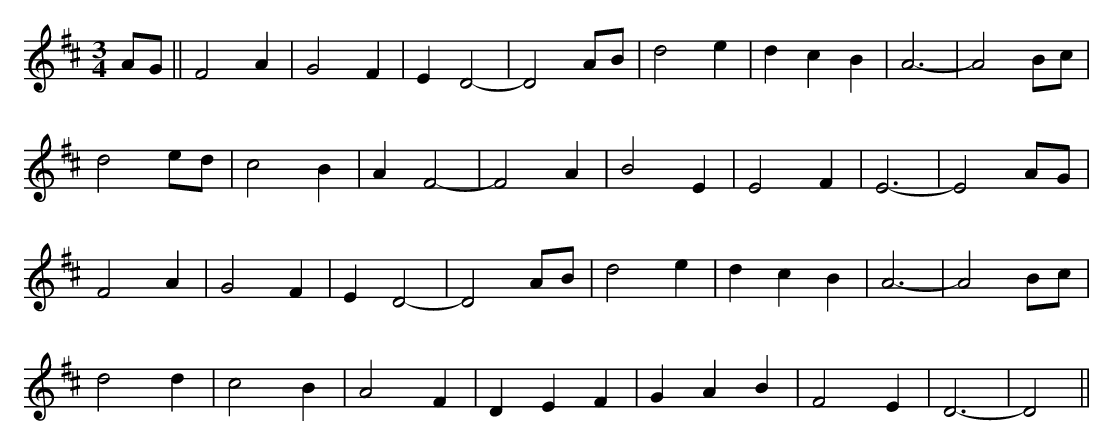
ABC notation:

X:1
M:3/4
K:D
AG||F4A2|G4F2|E2D4-|D4AB|d4e2|d2c2B2|A6-|A4Bc|
d4ed|c4B2|A2F4-|F4A2|B4E2|E4F2|E6-|E4AG|
F4A2|G4F2|E2D4-|D4AB|d4e2|d2c2B2|A6-|A4Bc|
d4d2|c4B2|A4F2|D2E2F2|G2A2B2|F4E2|D6-|D4||
